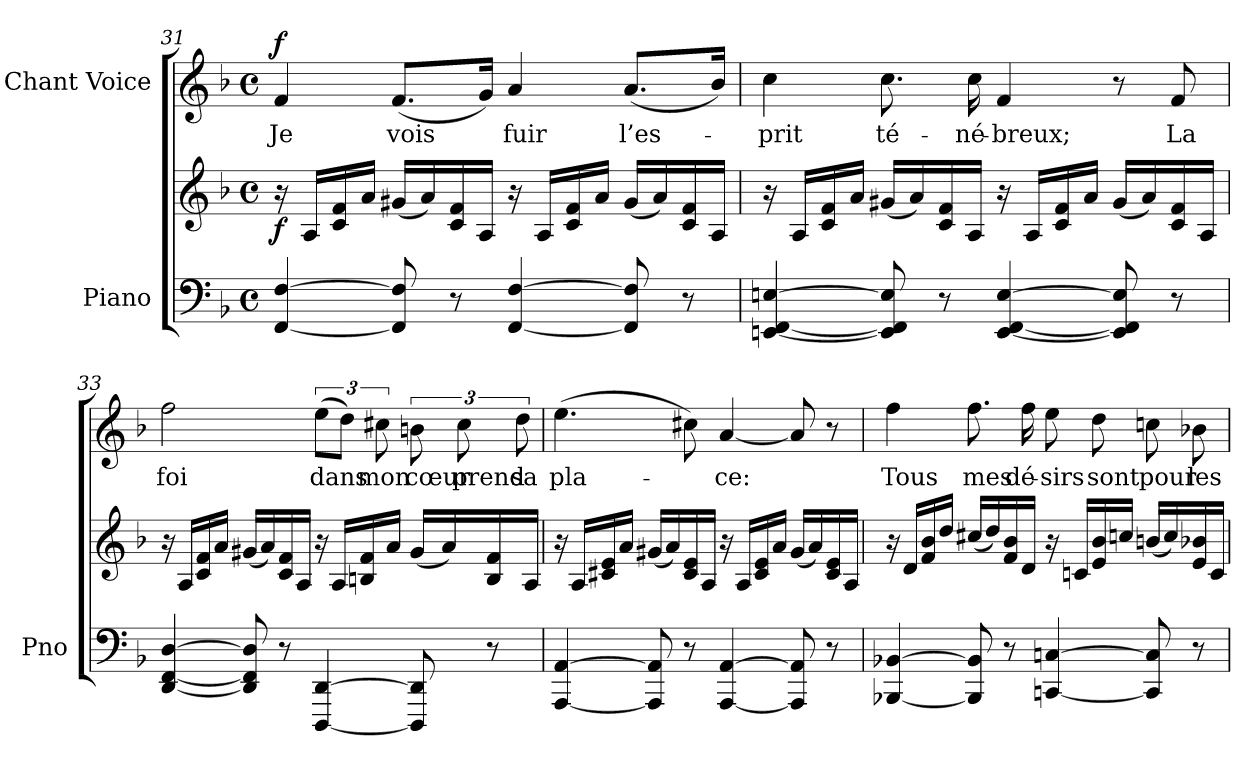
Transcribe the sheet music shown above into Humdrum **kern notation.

**kern	**kern	**dynam	**kern	**text	**dynam
*part2	*part2	*part2	*part1	*part1	*part1
*staff3	*staff2	*staff2/3	*staff1	*staff1	*staff1
*I"Piano	*	*	*I"Chant Voice	*	*
*I'Pno	*	*	*	*	*
*clefF4	*clefG2	*	*clefG2	*	*
*k[b-]	*k[b-]	*	*k[b-]	*	*
*M4/4	*M4/4	*	*M4/4	*	*
*met(c)	*met(c)	*	*met(c)	*	*
=31	=31	=31	=31	=31	=31
!	!	!LO:DY:b	!	!	!LO:DY:a
[4FF/ [4F/	16r	f	4f/	Je	f
.	16A/LL	.	.	.	.
.	16c/ 16f/	.	.	.	.
.	16a/JJ	.	.	.	.
8FF/] 8F/]	(16g#X/LL	.	(8.f/L	vois	.
.	16a/)	.	.	.	.
8r	16c/ 16f/	.	.	.	.
.	16A/JJ	.	16g/Jk)	.	.
[4FF/ [4F/	16r	.	4a/	fuir	.
.	16A/LL	.	.	.	.
.	16c/ 16f/	.	.	.	.
.	16a/JJ	.	.	.	.
8FF/] 8F/]	(16g#/LL	.	(8.a/L	l’es-	.
.	16a/)	.	.	.	.
8r	16c/ 16f/	.	.	.	.
.	16A/JJ	.	16b-/Jk)	.	.
=32	=32	=32	=32	=32	=32
[4EEn/ [<4FF/ [4En/	16r	.	4cc\	-prit	.
.	16A/LL	.	.	.	.
.	16c/ 16f/	.	.	.	.
.	16a/JJ	.	.	.	.
8EE/] 8FF/] 8E/]	(16g#X/LL	.	8.cc\	té-	.
.	16a/)	.	.	.	.
8r	16c/ 16f/	.	.	.	.
.	16A/JJ	.	16cc\	-né-	.
[4EE/ [<4FF/ [4E/	16r	.	4f/	-breux;	.
.	16A/LL	.	.	.	.
.	16c/ 16f/	.	.	.	.
.	16a/JJ	.	.	.	.
8EE/] 8FF/] 8E/]	(16g#/LL	.	8r	.	.
.	16a/)	.	.	.	.
8r	16c/ 16f/	.	8f/	La	.
.	16A/JJ	.	.	.	.
=33	=33	=33	=33	=33	=33
[4DD/ [4FF/ [4D/	16r	.	2ff\	foi	.
.	16A/LL	.	.	.	.
.	16c/ 16f/	.	.	.	.
.	16a/JJ	.	.	.	.
8DD/] 8FF/] 8D/]	(16g#X/LL	.	.	.	.
.	16a/)	.	.	.	.
8r	16c/ 16f/	.	.	.	.
.	16A/JJ	.	.	.	.
[4DDD/ [4DD/	16r	.	(12ee\L	dans	.
.	16A/LL	.	.	.	.
.	.	.	12dd\J)	.	.
.	16Bn/ 16f/	.	.	.	.
.	.	.	12cc#X\	mon	.
.	16a/JJ	.	.	.	.
8DDD/] 8DD/]	(16g#/LL	.	12bn\	cœur	.
.	16a/)	.	.	.	.
.	.	.	12cc#\	prend	.
8r	16B/ 16f/	.	.	.	.
.	.	.	12dd\	sa	.
.	16A/JJ	.	.	.	.
=34	=34	=34	=34	=34	=34
[4AAA/ [4AA/	16r	.	(4.ee\	pla-	.
.	16A/LL	.	.	.	.
.	16c#X/ 16e/	.	.	.	.
.	16a/JJ	.	.	.	.
8AAA/] 8AA/]	(16g#X/LL	.	.	.	.
.	16a/)	.	.	.	.
8r	16c#/ 16e/	.	8cc#X\)	.	.
.	16A/JJ	.	.	.	.
[4AAA/ [4AA/	16r	.	[4a/	-ce:	.
.	16A/LL	.	.	.	.
.	16c#/ 16e/	.	.	.	.
.	16a/JJ	.	.	.	.
8AAA/] 8AA/]	(16g#/LL	.	8a/]	.	.
.	16a/)	.	.	.	.
8r	16c#/ 16e/	.	8r	.	.
.	16A/JJ	.	.	.	.
=35	=35	=35	=35	=35	=35
[4BBB-X/ [4BB-X/	16r	.	4ff\	Tous	.
.	16d/LL	.	.	.	.
.	16f/ 16b-/	.	.	.	.
.	16dd/JJ	.	.	.	.
8BBB-/] 8BB-/]	(16cc#X/LL	.	8.ff\	mes	.
.	16dd/)	.	.	.	.
8r	16f/ 16b-/	.	.	.	.
.	16d/JJ	.	16ff\	dé-	.
[4CCn/ [4Cn/	16r	.	8ee\	-sirs	.
.	16cn/LL	.	.	.	.
.	16e/ 16b-/	.	8dd\	sont	.
.	16ccn/JJ	.	.	.	.
8CC/] 8C/]	(16bn/LL	.	8ccn\	pour	.
.	16cc/)	.	.	.	.
8r	16e/ 16b-X/	.	8b-X\	les	.
.	16c/JJ	.	.	.	.
=	=	=	=	=	=
*-	*-	*-	*-	*-	*-
